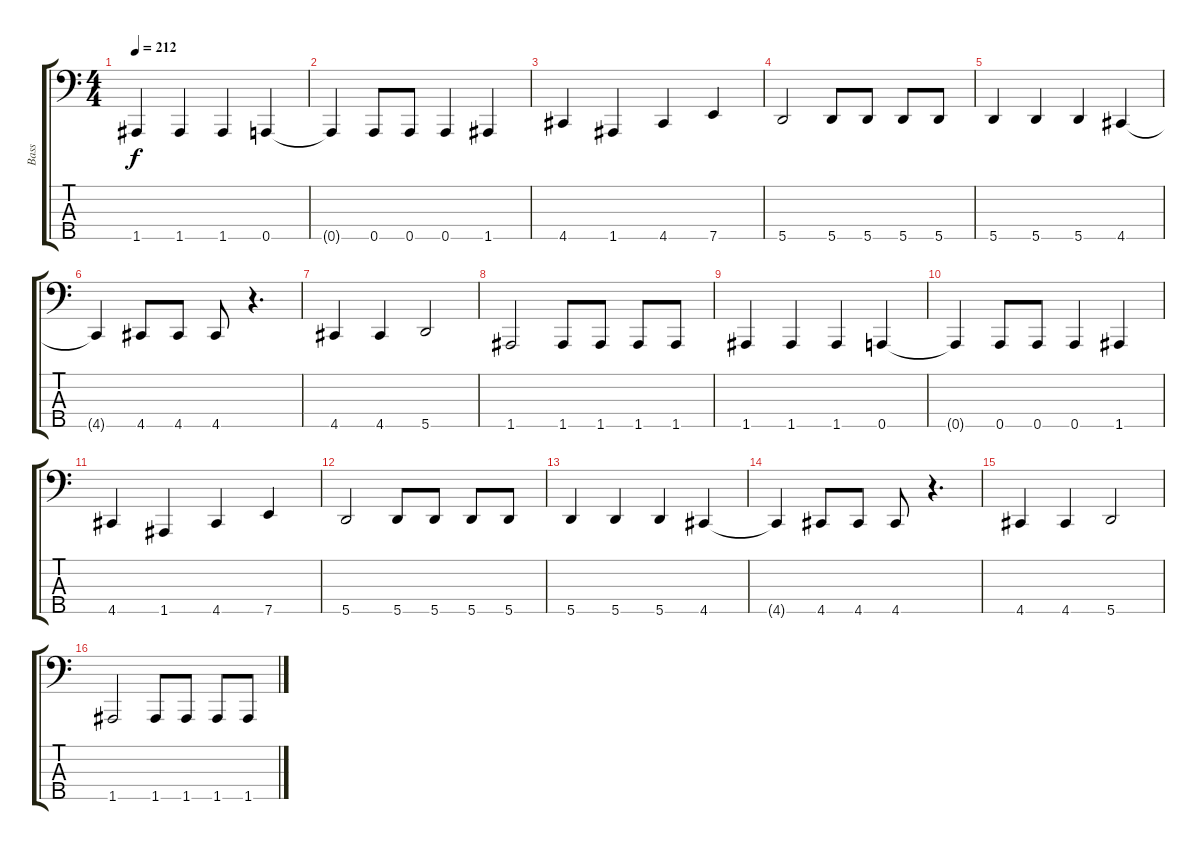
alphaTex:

\track ("Bass" "Bass") {instrument electricbassfinger}
\staff {score tabs}
\tuning (G2 D2 A1 E1 A0) {hide}
\ts (4 4)
\tempo 212
\clef f4
\ks c
1.5.4{dy f} 1.5.4 1.5.4 0.5.4 |
0.5{t}.4 0.5.8 0.5.8 0.5.4 1.5.4 |
4.5.4 1.5.4 4.5.4 7.5.4 |
5.5.2 5.5.8 5.5.8 5.5.8 5.5.8 |
5.5.4 5.5.4 5.5.4 4.5.4 |
4.5{t}.4 4.5.8 4.5.8 4.5.8 r.4{d} |
4.5.4 4.5.4 5.5.2 |
1.5.2 1.5.8 1.5.8 1.5.8 1.5.8 |
1.5.4 1.5.4 1.5.4 0.5.4 |
0.5{t}.4 0.5.8 0.5.8 0.5.4 1.5.4 |
4.5.4 1.5.4 4.5.4 7.5.4 |
5.5.2 5.5.8 5.5.8 5.5.8 5.5.8 |
5.5.4 5.5.4 5.5.4 4.5.4 |
4.5{t}.4 4.5.8 4.5.8 4.5.8 r.4{d} |
4.5.4 4.5.4 5.5.2 |
1.5.2 1.5.8 1.5.8 1.5.8 1.5.8
